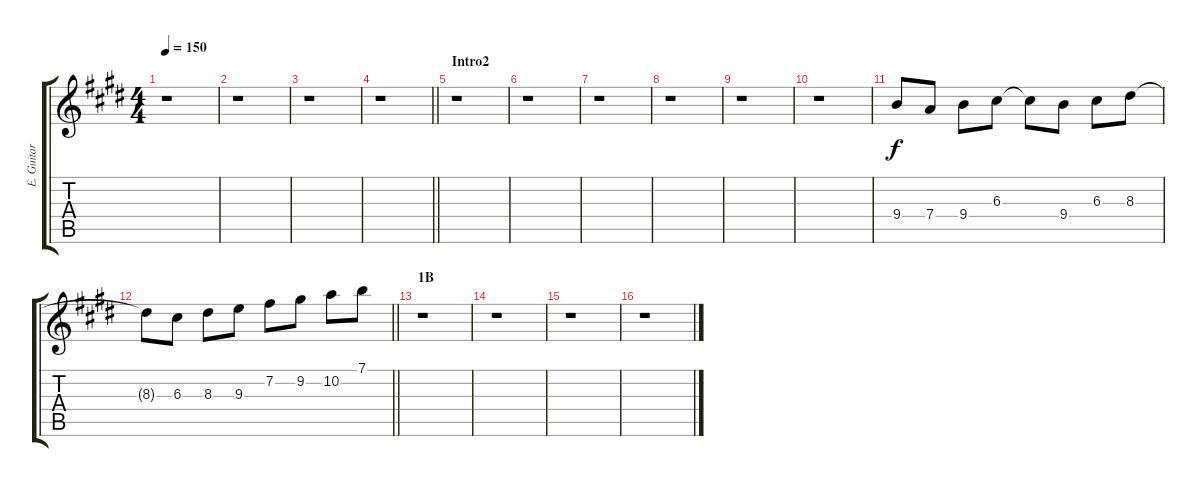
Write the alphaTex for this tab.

\track ("E. Guitar II" "E. Guitar ") {instrument overdrivenguitar}
\staff {score tabs}
\tuning (E4 B3 G3 D3 A2 E2) {hide}
\ts (4 4)
\tempo 150
\clef g2
\ks e
r.1{dy f} |
r.1 |
r.1 |
\barLineRight lightlight
r.1 |
\section ("" "Intro2")
r.1 |
r.1 |
r.1 |
r.1 |
r.1 |
r.1 |
9.4.8 7.4.8 9.4.8 6.3.8 6.3{t}.8 9.4.8 6.3.8 8.3.8 |
\barLineRight lightlight
8.3{t}.8 6.3.8 8.3.8 9.3.8 7.2.8 9.2.8 10.2.8 7.1.8 |
\section ("" "1B")
r.1 |
r.1 |
r.1 |
r.1
